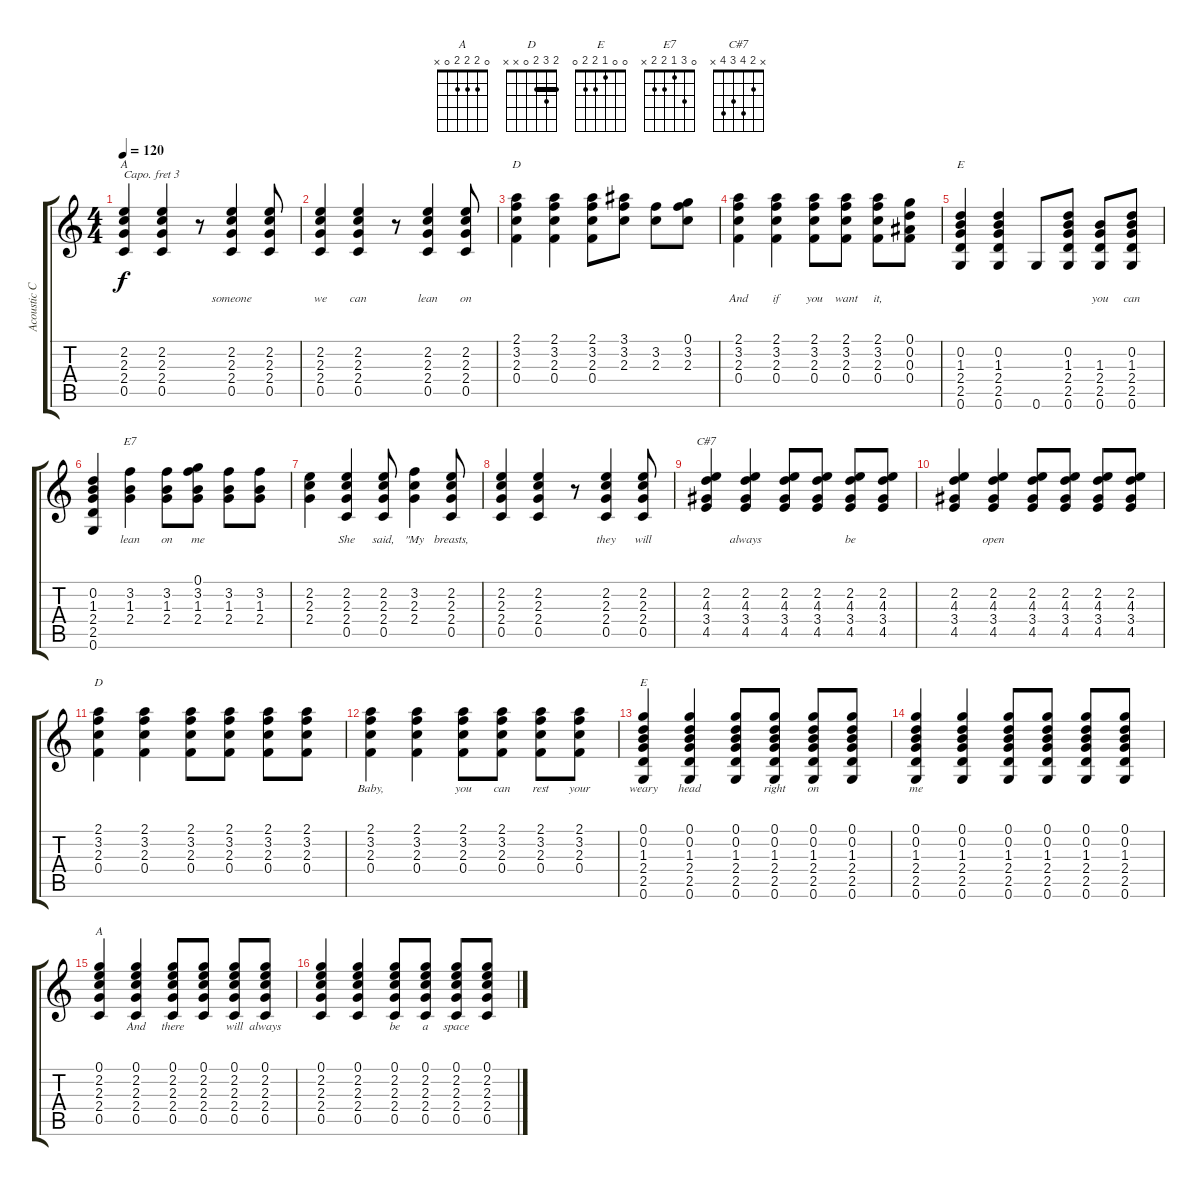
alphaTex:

\track ("Acoustic Capo 3" "Acoustic C") {instrument acousticguitarsteel}
\staff {score tabs}
\capo 3
\tuning (E4 B3 G3 D3 A2 E2) {hide}
\chord ("A" x 2 2 2 0 x) {barre 2}
\chord ("D" 2 3 2 0 x x)
\chord ("E" x 0 1 2 2 0)
\chord ("E7" 0 3 1 2 2 x)
\chord ("C#7" x 2 4 3 4 x)
\chord ("D" 2 3 2 0 x x) {barre 2}
\chord ("E" 0 0 1 2 2 0)
\chord ("A" 0 2 2 2 0 x)
\ts (4 4)
\tempo 120
\clef g2
\ks c
(2.2 2.3 2.4 0.5).4{ch "A" lyrics (0 "") lyrics (1 "") lyrics (2 "") lyrics (3 "") lyrics (4 "") dy f} (2.2 2.3 2.4 0.5).4{lyrics (0 "") lyrics (1 "") lyrics (2 "") lyrics (3 "") lyrics (4 "")} r.8 (2.2 2.3 2.4 0.5).4{lyrics (0 "someone") lyrics (1 "") lyrics (2 "") lyrics (3 "") lyrics (4 "")} (2.2 2.3 2.4 0.5).8{lyrics (0 "") lyrics (1 "") lyrics (2 "") lyrics (3 "") lyrics (4 "")} |
(2.2 2.3 2.4 0.5).4{lyrics (0 "we") lyrics (1 "") lyrics (2 "") lyrics (3 "") lyrics (4 "")} (2.2 2.3 2.4 0.5).4{lyrics (0 "can") lyrics (1 "") lyrics (2 "") lyrics (3 "") lyrics (4 "")} r.8 (2.2 2.3 2.4 0.5).4{lyrics (0 "lean") lyrics (1 "") lyrics (2 "") lyrics (3 "") lyrics (4 "")} (2.2 2.3 2.4 0.5).8{lyrics (0 "on") lyrics (1 "") lyrics (2 "") lyrics (3 "") lyrics (4 "")} |
(2.1 3.2 2.3 0.4).4{ch "D" lyrics (0 "") lyrics (1 "") lyrics (2 "") lyrics (3 "") lyrics (4 "")} (2.1 3.2 2.3 0.4).4{lyrics (0 "") lyrics (1 "") lyrics (2 "") lyrics (3 "") lyrics (4 "")} (2.1 3.2 2.3 0.4).8{lyrics (0 "") lyrics (1 "") lyrics (2 "") lyrics (3 "") lyrics (4 "")} (3.1 3.2 2.3).8{lyrics (0 "") lyrics (1 "") lyrics (2 "") lyrics (3 "") lyrics (4 "")} (3.2 2.3).8{lyrics (0 "") lyrics (1 "") lyrics (2 "") lyrics (3 "") lyrics (4 "")} (0.1 3.2 2.3).8{lyrics (0 "") lyrics (1 "") lyrics (2 "") lyrics (3 "") lyrics (4 "")} |
(2.1 3.2 2.3 0.4).4{lyrics (0 "And") lyrics (1 "") lyrics (2 "") lyrics (3 "") lyrics (4 "")} (2.1 3.2 2.3 0.4).4{lyrics (0 "if") lyrics (1 "") lyrics (2 "") lyrics (3 "") lyrics (4 "")} (2.1 3.2 2.3 0.4).8{lyrics (0 "you") lyrics (1 "") lyrics (2 "") lyrics (3 "") lyrics (4 "")} (2.1 3.2 2.3 0.4).8{lyrics (0 "want") lyrics (1 "") lyrics (2 "") lyrics (3 "") lyrics (4 "")} (2.1 3.2 2.3 0.4).8{lyrics (0 "it,") lyrics (1 "") lyrics (2 "") lyrics (3 "") lyrics (4 "")} (0.1 0.2 0.3 0.4).8{lyrics (0 "") lyrics (1 "") lyrics (2 "") lyrics (3 "") lyrics (4 "")} |
(0.2 1.3 2.4 2.5 0.6).4{ch "E" lyrics (0 "") lyrics (1 "") lyrics (2 "") lyrics (3 "") lyrics (4 "")} (0.2 1.3 2.4 2.5 0.6).4{lyrics (0 "") lyrics (1 "") lyrics (2 "") lyrics (3 "") lyrics (4 "")} 0.6.8{lyrics (0 "") lyrics (1 "") lyrics (2 "") lyrics (3 "") lyrics (4 "")} (0.2 1.3 2.4 2.5 0.6).8{lyrics (0 "") lyrics (1 "") lyrics (2 "") lyrics (3 "") lyrics (4 "")} (1.3 2.4 2.5 0.6).8{lyrics (0 "you") lyrics (1 "") lyrics (2 "") lyrics (3 "") lyrics (4 "")} (0.2 1.3 2.4 2.5 0.6).8{lyrics (0 "can") lyrics (1 "") lyrics (2 "") lyrics (3 "") lyrics (4 "")} |
(0.2 1.3 2.4 2.5 0.6).4{lyrics (0 "") lyrics (1 "") lyrics (2 "") lyrics (3 "") lyrics (4 "")} (3.2 1.3 2.4).4{ch "E7" lyrics (0 "lean") lyrics (1 "") lyrics (2 "") lyrics (3 "") lyrics (4 "")} (3.2 1.3 2.4).8{lyrics (0 "on") lyrics (1 "") lyrics (2 "") lyrics (3 "") lyrics (4 "")} (0.1 3.2 1.3 2.4).8{lyrics (0 "me") lyrics (1 "") lyrics (2 "") lyrics (3 "") lyrics (4 "")} (3.2 1.3 2.4).8{lyrics (0 "") lyrics (1 "") lyrics (2 "") lyrics (3 "") lyrics (4 "")} (3.2 1.3 2.4).8{lyrics (0 "") lyrics (1 "") lyrics (2 "") lyrics (3 "") lyrics (4 "")} |
(2.2 2.3 2.4).4{lyrics (0 "") lyrics (1 "") lyrics (2 "") lyrics (3 "") lyrics (4 "")} (2.2 2.3 2.4 0.5).4{lyrics (0 "She") lyrics (1 "") lyrics (2 "") lyrics (3 "") lyrics (4 "")} (2.2 2.3 2.4 0.5).8{lyrics (0 "said,") lyrics (1 "") lyrics (2 "") lyrics (3 "") lyrics (4 "")} (3.2 2.3 2.4).4{lyrics (0 "\"My") lyrics (1 "") lyrics (2 "") lyrics (3 "") lyrics (4 "")} (2.2 2.3 2.4 0.5).8{lyrics (0 "breasts,") lyrics (1 "") lyrics (2 "") lyrics (3 "") lyrics (4 "")} |
(2.2 2.3 2.4 0.5).4{lyrics (0 "") lyrics (1 "") lyrics (2 "") lyrics (3 "") lyrics (4 "")} (2.2 2.3 2.4 0.5).4{lyrics (0 "") lyrics (1 "") lyrics (2 "") lyrics (3 "") lyrics (4 "")} r.8 (2.2 2.3 2.4 0.5).4{lyrics (0 "they") lyrics (1 "") lyrics (2 "") lyrics (3 "") lyrics (4 "")} (2.2 2.3 2.4 0.5).8{lyrics (0 "will") lyrics (1 "") lyrics (2 "") lyrics (3 "") lyrics (4 "")} |
(2.2 4.3 3.4 4.5).4{ch "C#7" lyrics (0 "") lyrics (1 "") lyrics (2 "") lyrics (3 "") lyrics (4 "")} (2.2 4.3 3.4 4.5).4{lyrics (0 "always") lyrics (1 "") lyrics (2 "") lyrics (3 "") lyrics (4 "")} (2.2 4.3 3.4 4.5).8{lyrics (0 "") lyrics (1 "") lyrics (2 "") lyrics (3 "") lyrics (4 "")} (2.2 4.3 3.4 4.5).8{lyrics (0 "") lyrics (1 "") lyrics (2 "") lyrics (3 "") lyrics (4 "")} (2.2 4.3 3.4 4.5).8{lyrics (0 "be") lyrics (1 "") lyrics (2 "") lyrics (3 "") lyrics (4 "")} (2.2 4.3 3.4 4.5).8{lyrics (0 "") lyrics (1 "") lyrics (2 "") lyrics (3 "") lyrics (4 "")} |
(2.2 4.3 3.4 4.5).4{lyrics (0 "") lyrics (1 "") lyrics (2 "") lyrics (3 "") lyrics (4 "")} (2.2 4.3 3.4 4.5).4{lyrics (0 "open") lyrics (1 "") lyrics (2 "") lyrics (3 "") lyrics (4 "")} (2.2 4.3 3.4 4.5).8{lyrics (0 "") lyrics (1 "") lyrics (2 "") lyrics (3 "") lyrics (4 "")} (2.2 4.3 3.4 4.5).8{lyrics (0 "") lyrics (1 "") lyrics (2 "") lyrics (3 "") lyrics (4 "")} (2.2 4.3 3.4 4.5).8{lyrics (0 "") lyrics (1 "") lyrics (2 "") lyrics (3 "") lyrics (4 "")} (2.2 4.3 3.4 4.5).8{lyrics (0 "") lyrics (1 "") lyrics (2 "") lyrics (3 "") lyrics (4 "")} |
(2.1 3.2 2.3 0.4).4{ch "D" lyrics (0 "") lyrics (1 "") lyrics (2 "") lyrics (3 "") lyrics (4 "")} (2.1 3.2 2.3 0.4).4{lyrics (0 "") lyrics (1 "") lyrics (2 "") lyrics (3 "") lyrics (4 "")} (2.1 3.2 2.3 0.4).8{lyrics (0 "") lyrics (1 "") lyrics (2 "") lyrics (3 "") lyrics (4 "")} (2.1 3.2 2.3 0.4).8{lyrics (0 "") lyrics (1 "") lyrics (2 "") lyrics (3 "") lyrics (4 "")} (2.1 3.2 2.3 0.4).8{lyrics (0 "") lyrics (1 "") lyrics (2 "") lyrics (3 "") lyrics (4 "")} (2.1 3.2 2.3 0.4).8{lyrics (0 "") lyrics (1 "") lyrics (2 "") lyrics (3 "") lyrics (4 "")} |
(2.1 3.2 2.3 0.4).4{lyrics (0 "Baby,") lyrics (1 "") lyrics (2 "") lyrics (3 "") lyrics (4 "")} (2.1 3.2 2.3 0.4).4{lyrics (0 "") lyrics (1 "") lyrics (2 "") lyrics (3 "") lyrics (4 "")} (2.1 3.2 2.3 0.4).8{lyrics (0 "you") lyrics (1 "") lyrics (2 "") lyrics (3 "") lyrics (4 "")} (2.1 3.2 2.3 0.4).8{lyrics (0 "can") lyrics (1 "") lyrics (2 "") lyrics (3 "") lyrics (4 "")} (2.1 3.2 2.3 0.4).8{lyrics (0 "rest") lyrics (1 "") lyrics (2 "") lyrics (3 "") lyrics (4 "")} (2.1 3.2 2.3 0.4).8{lyrics (0 "your") lyrics (1 "") lyrics (2 "") lyrics (3 "") lyrics (4 "")} |
(0.1 0.2 1.3 2.4 2.5 0.6).4{ch "E" lyrics (0 "weary") lyrics (1 "") lyrics (2 "") lyrics (3 "") lyrics (4 "")} (0.1 0.2 1.3 2.4 2.5 0.6).4{lyrics (0 "head") lyrics (1 "") lyrics (2 "") lyrics (3 "") lyrics (4 "")} (0.1 0.2 1.3 2.4 2.5 0.6).8{lyrics (0 "") lyrics (1 "") lyrics (2 "") lyrics (3 "") lyrics (4 "")} (0.1 0.2 1.3 2.4 2.5 0.6).8{lyrics (0 "right") lyrics (1 "") lyrics (2 "") lyrics (3 "") lyrics (4 "")} (0.1 0.2 1.3 2.4 2.5 0.6).8{lyrics (0 "on") lyrics (1 "") lyrics (2 "") lyrics (3 "") lyrics (4 "")} (0.1 0.2 1.3 2.4 2.5 0.6).8{lyrics (0 "") lyrics (1 "") lyrics (2 "") lyrics (3 "") lyrics (4 "")} |
(0.1 0.2 1.3 2.4 2.5 0.6).4{lyrics (0 "me") lyrics (1 "") lyrics (2 "") lyrics (3 "") lyrics (4 "")} (0.1 0.2 1.3 2.4 2.5 0.6).4{lyrics (0 "") lyrics (1 "") lyrics (2 "") lyrics (3 "") lyrics (4 "")} (0.1 0.2 1.3 2.4 2.5 0.6).8{lyrics (0 "") lyrics (1 "") lyrics (2 "") lyrics (3 "") lyrics (4 "")} (0.1 0.2 1.3 2.4 2.5 0.6).8{lyrics (0 "") lyrics (1 "") lyrics (2 "") lyrics (3 "") lyrics (4 "")} (0.1 0.2 1.3 2.4 2.5 0.6).8{lyrics (0 "") lyrics (1 "") lyrics (2 "") lyrics (3 "") lyrics (4 "")} (0.1 0.2 1.3 2.4 2.5 0.6).8{lyrics (0 "") lyrics (1 "") lyrics (2 "") lyrics (3 "") lyrics (4 "")} |
(0.1 2.2 2.3 2.4 0.5).4{ch "A" lyrics (0 "") lyrics (1 "") lyrics (2 "") lyrics (3 "") lyrics (4 "")} (0.1 2.2 2.3 2.4 0.5).4{lyrics (0 "And") lyrics (1 "") lyrics (2 "") lyrics (3 "") lyrics (4 "")} (0.1 2.2 2.3 2.4 0.5).8{lyrics (0 "there") lyrics (1 "") lyrics (2 "") lyrics (3 "") lyrics (4 "")} (0.1 2.2 2.3 2.4 0.5).8{lyrics (0 "") lyrics (1 "") lyrics (2 "") lyrics (3 "") lyrics (4 "")} (0.1 2.2 2.3 2.4 0.5).8{lyrics (0 "will") lyrics (1 "") lyrics (2 "") lyrics (3 "") lyrics (4 "")} (0.1 2.2 2.3 2.4 0.5).8{lyrics (0 "always") lyrics (1 "") lyrics (2 "") lyrics (3 "") lyrics (4 "")} |
(0.1 2.2 2.3 2.4 0.5).4{lyrics (0 "") lyrics (1 "") lyrics (2 "") lyrics (3 "") lyrics (4 "")} (0.1 2.2 2.3 2.4 0.5).4{lyrics (0 "") lyrics (1 "") lyrics (2 "") lyrics (3 "") lyrics (4 "")} (0.1 2.2 2.3 2.4 0.5).8{lyrics (0 "be") lyrics (1 "") lyrics (2 "") lyrics (3 "") lyrics (4 "")} (0.1 2.2 2.3 2.4 0.5).8{lyrics (0 "a") lyrics (1 "") lyrics (2 "") lyrics (3 "") lyrics (4 "")} (0.1 2.2 2.3 2.4 0.5).8{lyrics (0 "space") lyrics (1 "") lyrics (2 "") lyrics (3 "") lyrics (4 "")} (0.1 2.2 2.3 2.4 0.5).8{lyrics (0 "") lyrics (1 "") lyrics (2 "") lyrics (3 "") lyrics (4 "")}
